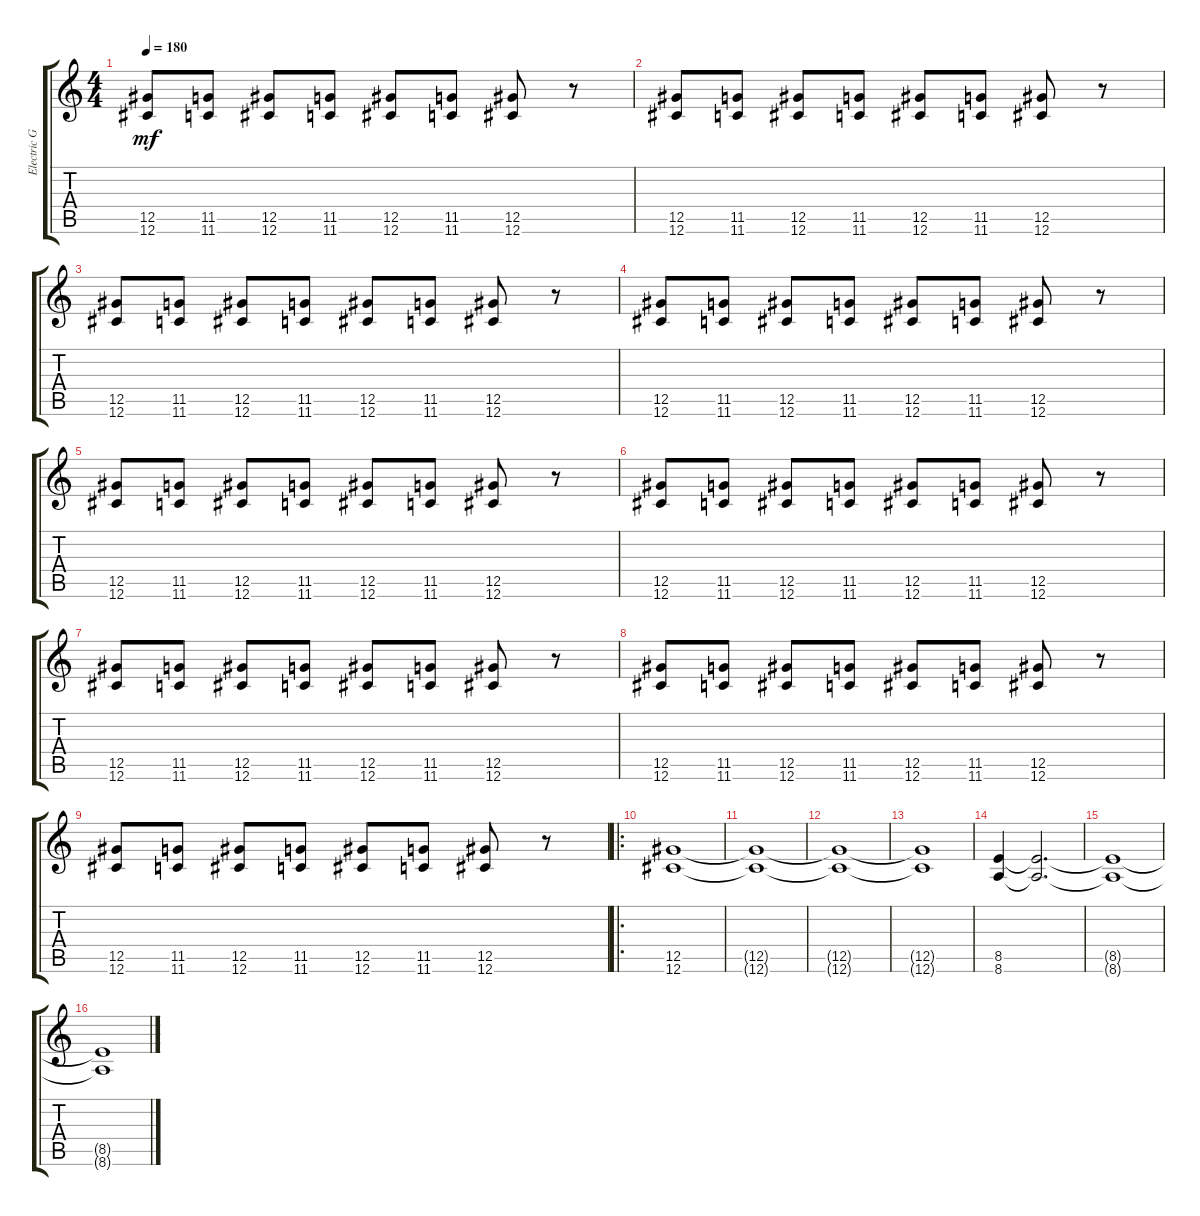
\track ("Electric Guitar" "Electric G") {instrument distortionguitar}
\staff {score tabs}
\tuning (Eb4 Bb3 Gb3 Db3 Ab2 Db2) {hide}
\ts (4 4)
\tempo 180
\clef g2
\ks c
(12.5 12.6).8{dy mf} (11.5 11.6).8 (12.5 12.6).8 (11.5 11.6).8 (12.5 12.6).8 (11.5 11.6).8 (12.5 12.6).8 r.8 |
(12.5 12.6).8 (11.5 11.6).8 (12.5 12.6).8 (11.5 11.6).8 (12.5 12.6).8 (11.5 11.6).8 (12.5 12.6).8 r.8 |
(12.5 12.6).8 (11.5 11.6).8 (12.5 12.6).8 (11.5 11.6).8 (12.5 12.6).8 (11.5 11.6).8 (12.5 12.6).8 r.8 |
(12.5 12.6).8 (11.5 11.6).8 (12.5 12.6).8 (11.5 11.6).8 (12.5 12.6).8 (11.5 11.6).8 (12.5 12.6).8 r.8 |
(12.5 12.6).8 (11.5 11.6).8 (12.5 12.6).8 (11.5 11.6).8 (12.5 12.6).8 (11.5 11.6).8 (12.5 12.6).8 r.8 |
(12.5 12.6).8 (11.5 11.6).8 (12.5 12.6).8 (11.5 11.6).8 (12.5 12.6).8 (11.5 11.6).8 (12.5 12.6).8 r.8 |
(12.5 12.6).8 (11.5 11.6).8 (12.5 12.6).8 (11.5 11.6).8 (12.5 12.6).8 (11.5 11.6).8 (12.5 12.6).8 r.8 |
(12.5 12.6).8 (11.5 11.6).8 (12.5 12.6).8 (11.5 11.6).8 (12.5 12.6).8 (11.5 11.6).8 (12.5 12.6).8 r.8 |
(12.5 12.6).8 (11.5 11.6).8 (12.5 12.6).8 (11.5 11.6).8 (12.5 12.6).8 (11.5 11.6).8 (12.5 12.6).8 r.8 |
\ro
(12.5 12.6).1 |
(12.5{t} 12.6{t}).1 |
(12.5{t} 12.6{t}).1 |
(12.5{t} 12.6{t}).1 |
(8.5 8.6).4 (8.5{t} 8.6{t}).2{d} |
(8.5{t} 8.6{t}).1 |
(8.5{t} 8.6{t}).1
